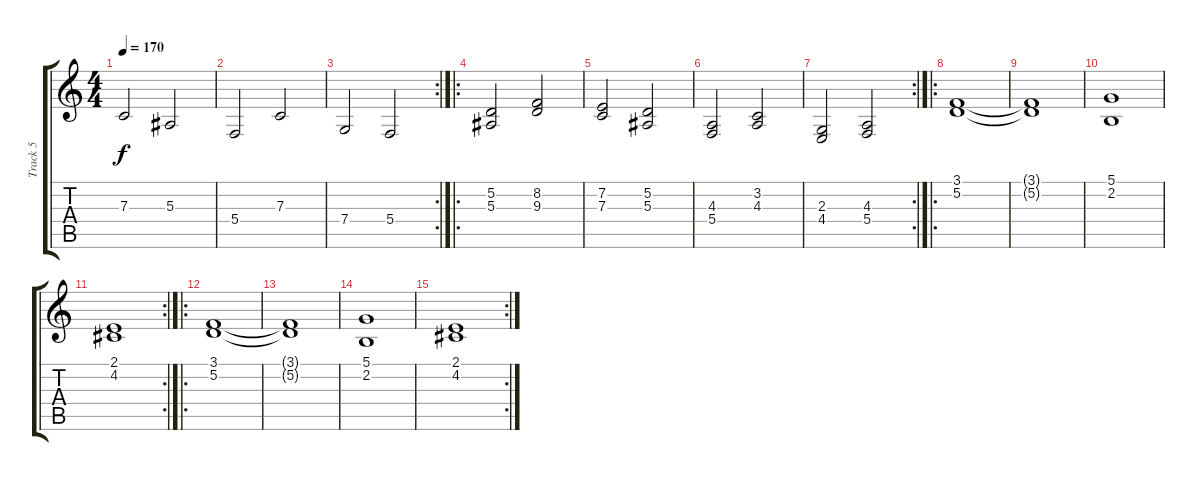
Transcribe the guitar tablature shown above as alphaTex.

\track ("Track 5" "Track 5") {instrument stringensemble1}
\staff {score tabs}
\tuning (D4 A3 F3 C3 G2 D2) {hide}
\ts (4 4)
\tempo 170
\clef g2
\ks c
7.3.2{dy f} 5.3.2 |
5.4.2 7.3.2 |
\rc 2
7.4.2 5.4.2 |
\ro
(5.2 5.3).2 (8.2 9.3).2 |
(7.2 7.3).2 (5.2 5.3).2 |
(4.3 5.4).2 (3.2 4.3).2 |
\rc 2
(2.3 4.4).2 (4.3 5.4).2 |
\ro
(3.1 5.2).1 |
(3.1{t} 5.2{t}).1 |
(5.1 2.2).1 |
\rc 2
(2.1 4.2).1 |
\ro
(3.1 5.2).1 |
(3.1{t} 5.2{t}).1 |
(5.1 2.2).1 |
\rc 2
(2.1 4.2).1
